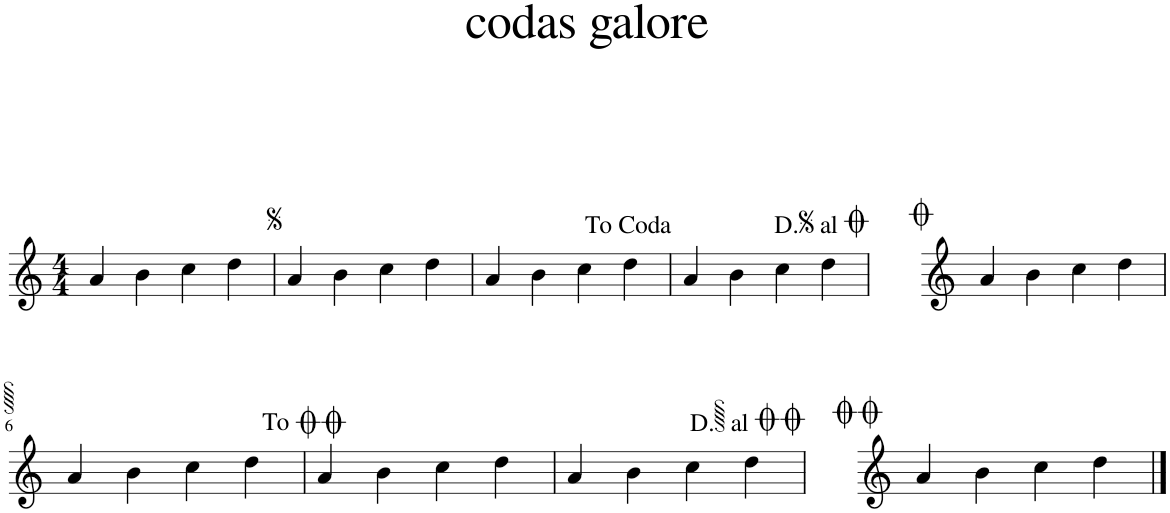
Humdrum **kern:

**kern
*part1
*staff1
*I"Piano
*I'Pno.
*clefG2
*k[]
*M4/4
=1
4a/
4b\
4cc\
4dd\
=2
4a/
4b\
4cc\
4dd\
=3
4a/
4b\
4cc\
4dd\
=4
4a/
4b\
4cc\
4dd\
!LO:TX:a:t=D.
!LO:TX:a:t=al
=5
4a/
4b\
4cc\
4dd\
!!LO:LB:g=z
=6
4a/
4b\
4cc\
4dd\
=7
4a/
4b\
4cc\
4dd\
!LO:TX:a:t=To
=8
4a/
4b\
4cc\
4dd\
!LO:TX:a:t=D.
!LO:TX:a:t=al
=9
4a/
4b\
4cc\
4dd\
==
*-
